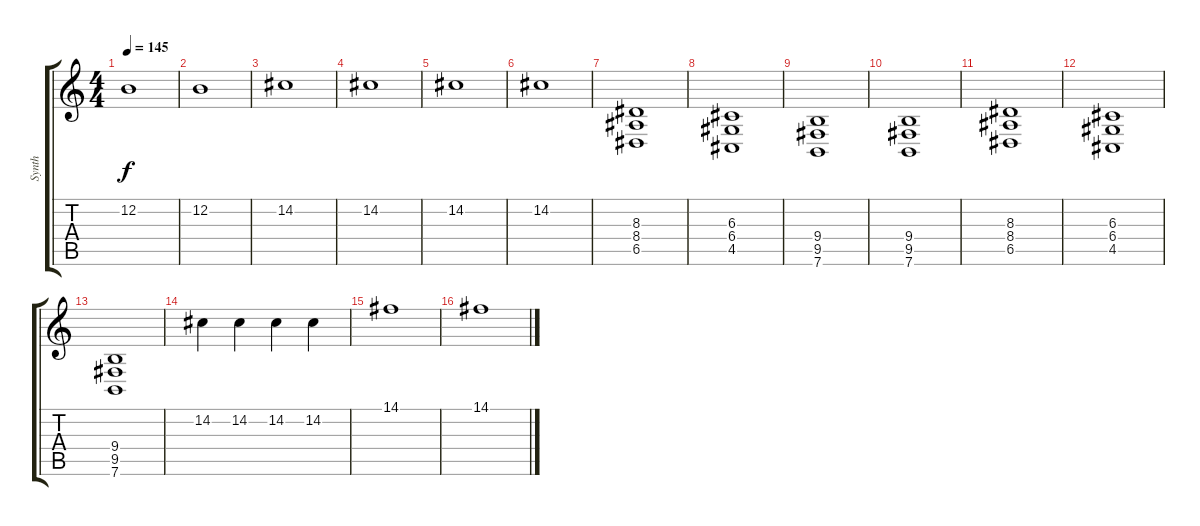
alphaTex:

\track ("Synth" "Synth") {instrument synthbrass1}
\staff {score tabs}
\tuning (E4 B3 G3 D3 A2 E2) {hide}
\ts (4 4)
\tempo 145
\clef g2
\ks c
12.2.1{dy f} |
12.2.1 |
14.2.1 |
14.2.1 |
14.2.1 |
14.2.1 |
(8.3 8.4 6.5).1 |
(6.3 6.4 4.5).1 |
(9.4 9.5 7.6).1 |
(9.4 9.5 7.6).1 |
(8.3 8.4 6.5).1 |
(6.3 6.4 4.5).1 |
(9.4 9.5 7.6).1 |
14.2.4 14.2.4 14.2.4 14.2.4 |
14.1.1 |
14.1.1
